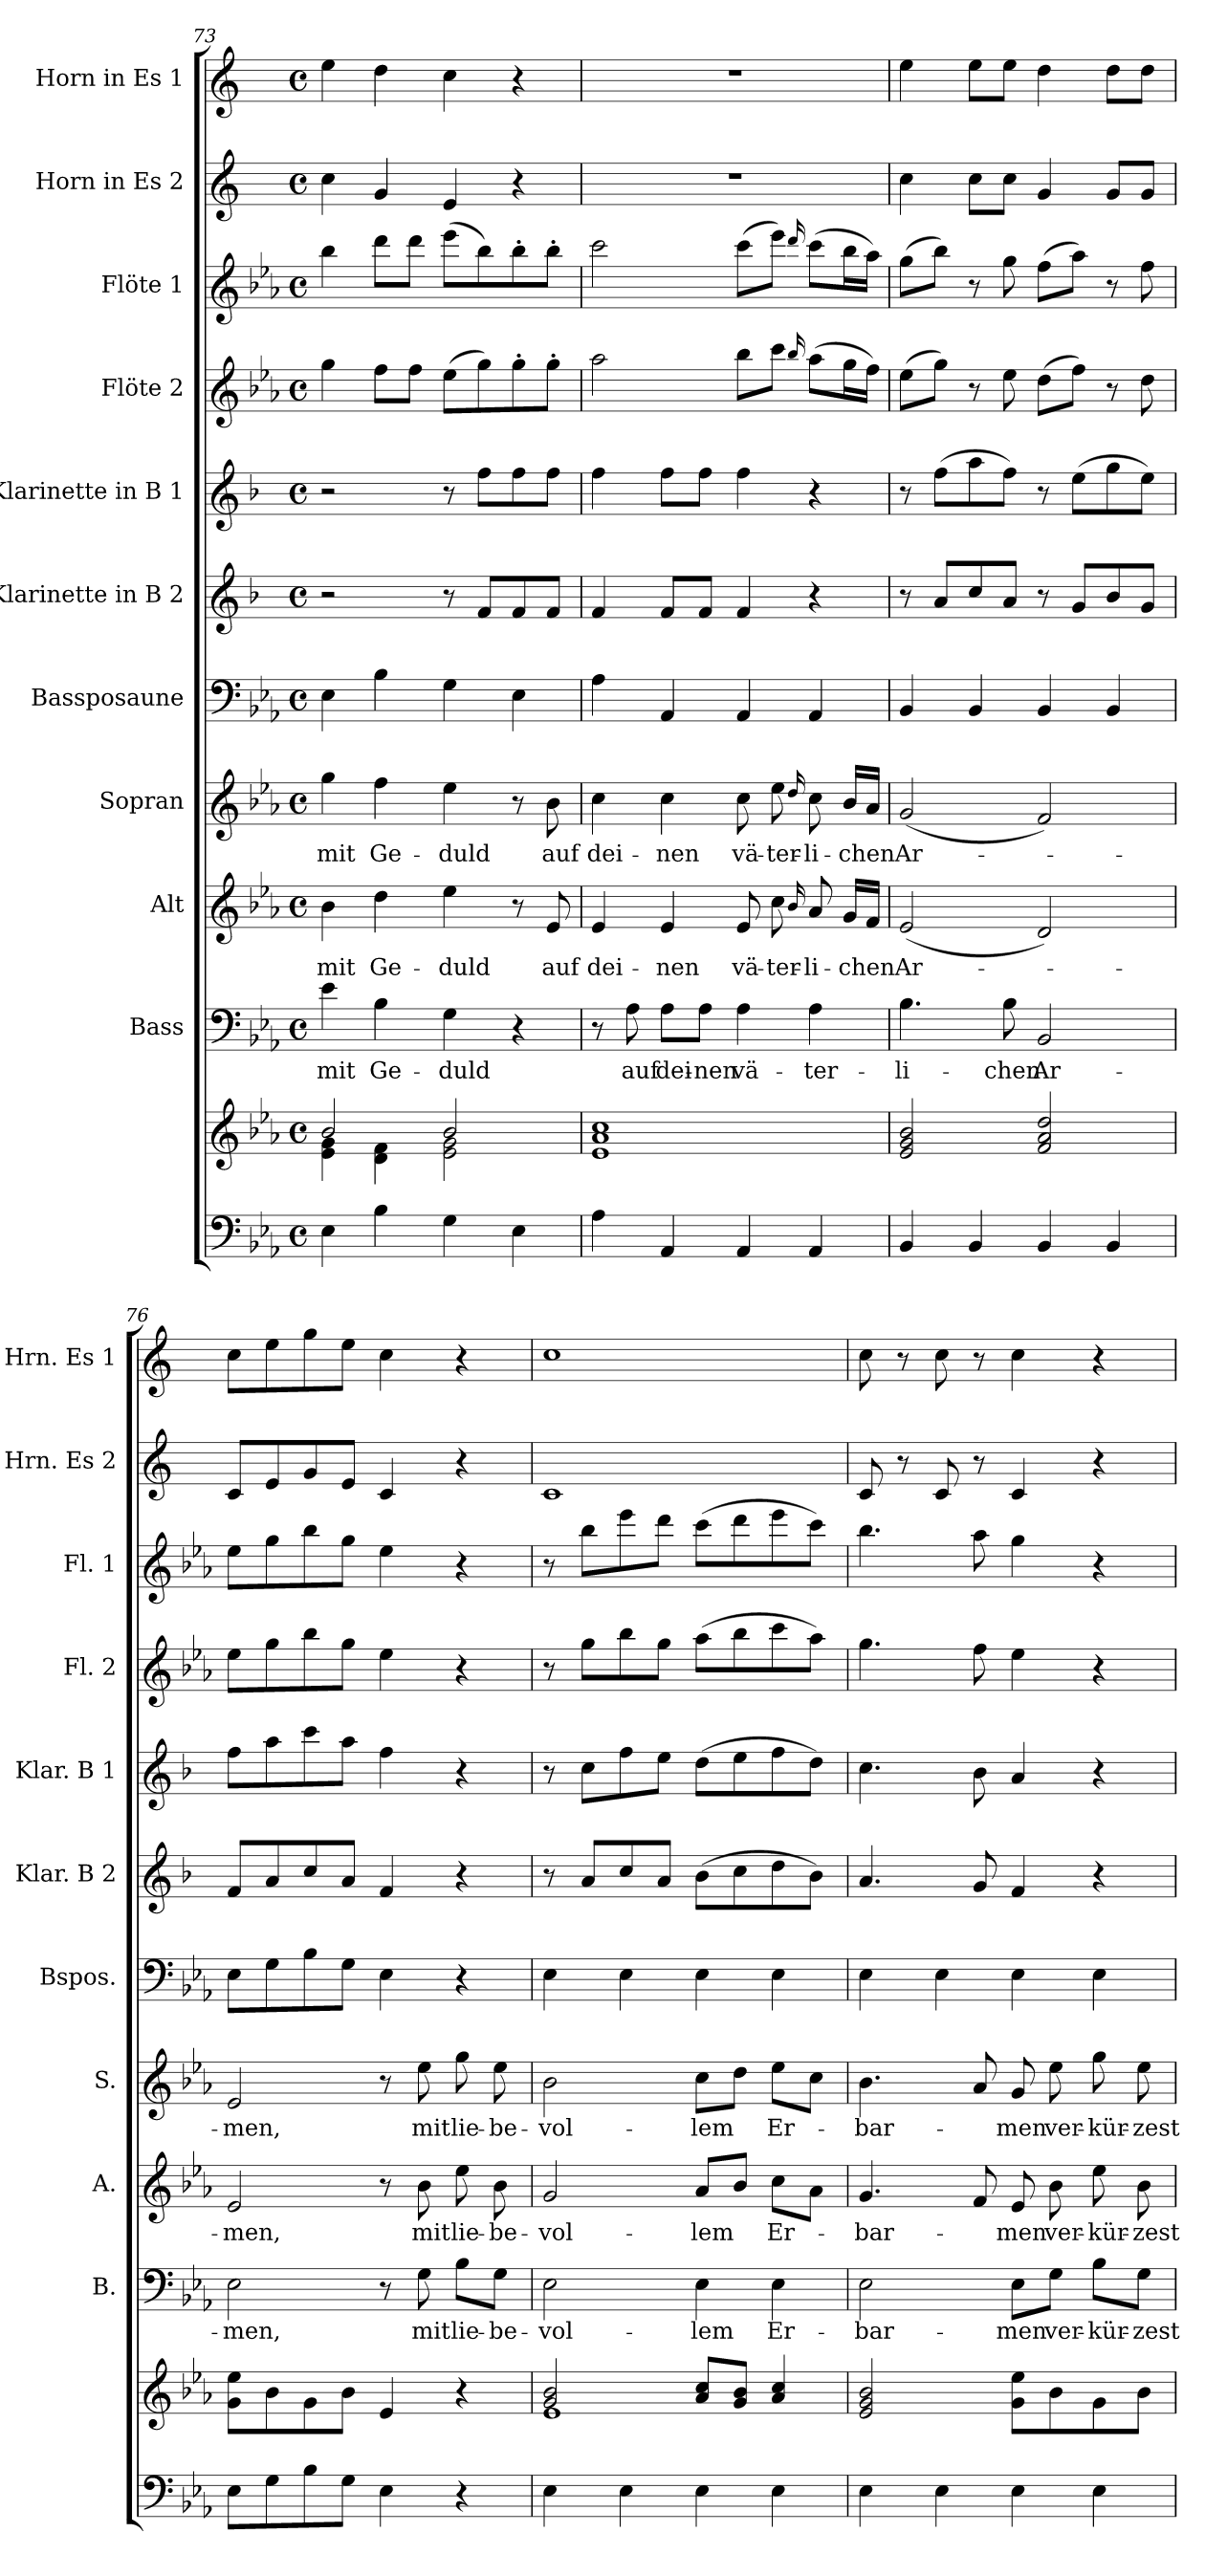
**kern	**kern	**kern	**text	**kern	**text	**kern	**text	**kern	**kern	**kern	**kern	**kern	**kern	**kern
*part11	*part11	*part10	*part10	*part9	*part9	*part8	*part8	*part7	*part6	*part5	*part4	*part3	*part2	*part1
*staff12	*staff11	*staff10	*staff10	*staff9	*staff9	*staff8	*staff8	*staff7	*staff6	*staff5	*staff4	*staff3	*staff2	*staff1
*	*	*I"Bass	*	*I"Alt	*	*I"Sopran	*	*I"Bassposaune	*I"Klarinette in B 2	*I"Klarinette in B 1	*I"Flöte 2	*I"Flöte 1	*I"Horn in Es 2	*I"Horn in Es 1
*	*	*I'B.	*	*I'A.	*	*I'S.	*	*I'Bspos.	*I'Klar. B 2	*I'Klar. B 1	*I'Fl. 2	*I'Fl. 1	*I'Hrn. Es 2	*I'Hrn. Es 1
!!LO:PB:g=z
*clefF4	*clefG2	*clefF4	*	*clefG2	*	*clefG2	*	*clefF4	*clefG2	*clefG2	*clefG2	*clefG2	*clefG2	*clefG2
*	*	*	*	*	*	*	*	*	*ITrd1c2	*ITrd1c2	*	*	*ITrd5c9	*ITrd5c9
*k[b-e-a-]	*k[b-e-a-]	*k[b-e-a-]	*	*k[b-e-a-]	*	*k[b-e-a-]	*	*k[b-e-a-]	*k[b-e-a-]	*k[b-e-a-]	*k[b-e-a-]	*k[b-e-a-]	*k[b-e-a-]	*k[b-e-a-]
*E-:	*E-:	*E-:	*	*E-:	*	*E-:	*	*E-:	*E-:	*E-:	*E-:	*E-:	*E-:	*E-:
*M4/4	*M4/4	*M4/4	*	*M4/4	*	*M4/4	*	*M4/4	*M4/4	*M4/4	*M4/4	*M4/4	*M4/4	*M4/4
*met(c)	*met(c)	*met(c)	*	*met(c)	*	*met(c)	*	*met(c)	*met(c)	*met(c)	*met(c)	*met(c)	*met(c)	*met(c)
=73	=73	=73	=73	=73	=73	=73	=73	=73	=73	=73	=73	=73	=73	=73
*	*^	*	*	*	*	*	*	*	*	*	*	*	*	*
!	!	!	!	!LO:LY:b	!	!LO:LY:b	!	!LO:LY:b	!	!	!	!	!	!	!
4E-\	2b-/	4e-\ 4g\	4e-\	mit	4b-\	mit	4gg\	mit	4E-\	2r	2r	4gg\	4bb-\	4e-\	4g\
!	!	!	!	!LO:LY:b	!	!LO:LY:b	!	!LO:LY:b	!	!	!	!	!	!	!
4B-\	.	4d\ 4f\	4B-\	Ge-	4dd\	Ge-	4ff\	Ge-	4B-\	.	.	8ff\L	8ddd\L	4B-/	4f\
.	.	.	.	.	.	.	.	.	.	.	.	8ff\J	8ddd\J	.	.
!	!	!	!	!LO:LY:b	!	!LO:LY:b	!	!LO:LY:b	!	!	!	!	!	!	!
4G\	2b-/	2e-\ 2g\	4G\	-duld	4ee-\	-duld	4ee-\	-duld	4G\	8r	8r	(>8ee-\L	(>8eee-\L	4G/	4e-\
.	.	.	.	.	.	.	.	.	.	8e-/L	8ee-\L	8gg\)	8bb-\)	.	.
4E-\	.	.	4r	.	8r	.	8r	.	4E-\	8e-/	8ee-\	8gg'>\	8bb-'>\	4r	4r
!	!	!	!	!	!	!LO:LY:b	!	!LO:LY:b	!	!	!	!	!	!	!
.	.	.	.	.	8e-/	auf	8b-\	auf	.	8e-/J	8ee-\J	8gg'>\J	8bb-'>\J	.	.
*	*v	*v	*	*	*	*	*	*	*	*	*	*	*	*	*
!!LO:PB:g=z
=74	=74	=74	=74	=74	=74	=74	=74	=74	=74	=74	=74	=74	=74	=74
!	!	!	!	!	!LO:LY:b	!	!LO:LY:b	!	!	!	!	!	!	!
4A-\	1e- 1a- 1cc	8r	.	4e-/	dei-	4cc\	dei-	4A-\	4e-/	4ee-\	2aa-\	2ccc\	1r	1r
!	!	!	!LO:LY:b	!	!	!	!	!	!	!	!	!	!	!
.	.	8A-\	auf	.	.	.	.	.	.	.	.	.	.	.
!	!	!	!LO:LY:b	!	!LO:LY:b	!	!LO:LY:b	!	!	!	!	!	!	!
4AA-/	.	8A-\L	dei-	4e-/	-nen	4cc\	-nen	4AA-/	8e-/L	8ee-\L	.	.	.	.
!	!	!	!LO:LY:b	!	!	!	!	!	!	!	!	!	!	!
.	.	8A-\J	-nen	.	.	.	.	.	8e-/J	8ee-\J	.	.	.	.
!	!	!	!LO:LY:b	!	!LO:LY:b	!	!LO:LY:b	!	!	!	!	!	!	!
4AA-/	.	4A-\	vä-	8e-/	vä-	8cc\	vä-	4AA-/	4e-/	4ee-\	8bb-\L	(>8ccc\L	.	.
!	!	!	!	!	!LO:LY:b	!	!LO:LY:b	!	!	!	!	!	!	!
.	.	.	.	8cc\	-ter-	8ee-\	-ter-	.	.	.	8ccc\J	8eee-\J)	.	.
.	.	.	.	16qqb-/	.	16qqdd/	.	.	.	.	16qqbb-/	16qqddd/	.	.
!	!	!	!LO:LY:b	!	!LO:LY:b	!	!LO:LY:b	!	!	!	!	!	!	!
4AA-/	.	4A-\	-ter-	8a-/	-li-	8cc\	-li-	4AA-/	4r	4r	(>8aa-\L	(>8ccc\L	.	.
!	!	!	!	!	!LO:LY:b	!	!LO:LY:b	!	!	!	!	!	!	!
.	.	.	.	16g/LL	-chen	16b-/LL	-chen	.	.	.	16gg\L	16bb-\L	.	.
.	.	.	.	16f/JJ	.	16a-/JJ	.	.	.	.	16ff\JJ)	16aa-\JJ)	.	.
!!LO:PB:g=z
=75	=75	=75	=75	=75	=75	=75	=75	=75	=75	=75	=75	=75	=75	=75
!	!	!	!LO:LY:b	!	!LO:LY:b	!	!LO:LY:b	!	!	!	!	!	!	!
4BB-/	2e-/ 2g/ 2b-/	4.B-\	-li-	(<2e-/	Ar-	(<2g/	Ar-	4BB-/	8r	8r	(>8ee-\L	(>8gg\L	4e-\	4g\
.	.	.	.	.	.	.	.	.	8g/L	(>8ee-\L	8gg\J)	8bb-\J)	.	.
4BB-/	.	.	.	.	.	.	.	4BB-/	8b-/	8gg\	8r	8r	8e-\L	8g\L
!	!	!	!LO:LY:b	!	!	!	!	!	!	!	!	!	!	!
.	.	8B-\	-chen	.	.	.	.	.	8g/J	8ee-\J)	8ee-\	8gg\	8e-\J	8g\J
!	!	!	!LO:LY:b	!	!	!	!	!	!	!	!	!	!	!
4BB-/	2f/ 2a-/ 2dd/	2BB-/	Ar-	2d/)	.	2f/)	.	4BB-/	8r	8r	(>8dd\L	(>8ff\L	4B-/	4f\
.	.	.	.	.	.	.	.	.	8f/L	(>8dd\L	8ff\J)	8aa-\J)	.	.
4BB-/	.	.	.	.	.	.	.	4BB-/	8a-/	8ff\	8r	8r	8B-/L	8f\L
.	.	.	.	.	.	.	.	.	8f/J	8dd\J)	8dd\	8ff\	8B-/J	8f\J
!!LO:PB:g=z
=76	=76	=76	=76	=76	=76	=76	=76	=76	=76	=76	=76	=76	=76	=76
!	!	!	!LO:LY:b	!	!LO:LY:b	!	!LO:LY:b	!	!	!	!	!	!	!
8E-\L	8g\ 8ee-\L	2E-\	-men,	2e-/	-men,	2e-/	-men,	8E-\L	8e-/L	8ee-\L	8ee-\L	8ee-\L	8E-/L	8e-\L
8G\	8b-\	.	.	.	.	.	.	8G\	8g/	8gg\	8gg\	8gg\	8G/	8g\
8B-\	8g\	.	.	.	.	.	.	8B-\	8b-/	8bb-\	8bb-\	8bb-\	8B-/	8b-\
8G\J	8b-\J	.	.	.	.	.	.	8G\J	8g/J	8gg\J	8gg\J	8gg\J	8G/J	8g\J
4E-\	4e-/	8r	.	8r	.	8r	.	4E-\	4e-/	4ee-\	4ee-\	4ee-\	4E-/	4e-\
!	!	!	!LO:LY:b	!	!LO:LY:b	!	!LO:LY:b	!	!	!	!	!	!	!
.	.	8G\	mit	8b-\	mit	8ee-\	mit	.	.	.	.	.	.	.
!	!	!	!LO:LY:b	!	!LO:LY:b	!	!LO:LY:b	!	!	!	!	!	!	!
4r	4r	8B-\L	lie-	8ee-\	lie-	8gg\	lie-	4r	4r	4r	4r	4r	4r	4r
!	!	!	!LO:LY:b	!	!LO:LY:b	!	!LO:LY:b	!	!	!	!	!	!	!
.	.	8G\J	-be-	8b-\	-be-	8ee-\	-be-	.	.	.	.	.	.	.
!!LO:PB:g=z
=77	=77	=77	=77	=77	=77	=77	=77	=77	=77	=77	=77	=77	=77	=77
*	*^	*	*	*	*	*	*	*	*	*	*	*	*	*
!	!	!	!	!LO:LY:b	!	!LO:LY:b	!	!LO:LY:b	!	!	!	!	!	!	!
4E-\	2g/ 2b-/	1e-	2E-\	-vol-	2g/	-vol-	2b-\	-vol-	4E-\	8r	8r	8r	8r	1E-	1e-
.	.	.	.	.	.	.	.	.	.	8g/L	8b-\L	8gg\L	8bb-\L	.	.
4E-\	.	.	.	.	.	.	.	.	4E-\	8b-/	8ee-\	8bb-\	8eee-\	.	.
.	.	.	.	.	.	.	.	.	.	8g/J	8dd\J	8gg\J	8ddd\J	.	.
!	!	!	!	!LO:LY:b	!	!LO:LY:b	!	!LO:LY:b	!	!	!	!	!	!	!
4E-\	8a-/ 8cc/L	.	4E-\	-lem	8a-/L	-lem	8cc\L	-lem	4E-\	(>8a-\L	(>8cc\L	(>8aa-\L	(>8ccc\L	.	.
.	8g/ 8b-/J	.	.	.	8b-/J	.	8dd\J	.	.	8b-\	8dd\	8bb-\	8ddd\	.	.
!	!	!	!	!LO:LY:b	!	!LO:LY:b	!	!LO:LY:b	!	!	!	!	!	!	!
4E-\	4a-/ 4cc/	.	4E-\	Er-	8cc\L	Er-	8ee-\L	Er-	4E-\	8cc\	8ee-\	8ccc\	8eee-\	.	.
.	.	.	.	.	8a-\J	.	8cc\J	.	.	8a-\J)	8cc\J)	8aa-\J)	8ccc\J)	.	.
*	*v	*v	*	*	*	*	*	*	*	*	*	*	*	*	*
!!LO:PB:g=z
=78	=78	=78	=78	=78	=78	=78	=78	=78	=78	=78	=78	=78	=78	=78
!	!	!	!LO:LY:b	!	!LO:LY:b	!	!LO:LY:b	!	!	!	!	!	!	!
4E-\	2e-/ 2g/ 2b-/	2E-\	-bar-	4.g/	-bar-	4.b-\	-bar-	4E-\	4.g/	4.b-\	4.gg\	4.bb-\	8E-/	8e-\
.	.	.	.	.	.	.	.	.	.	.	.	.	8r	8r
4E-\	.	.	.	.	.	.	.	4E-\	.	.	.	.	8E-/	8e-\
.	.	.	.	8f/	.	8a-/	.	.	8f/	8a-\	8ff\	8aa-\	8r	8r
!	!	!	!LO:LY:b	!	!LO:LY:b	!	!LO:LY:b	!	!	!	!	!	!	!
4E-\	8g\ 8ee-\L	8E-\L	-men	8e-/	-men	8g/	-men	4E-\	4e-/	4g/	4ee-\	4gg\	4E-/	4e-\
!	!	!	!LO:LY:b	!	!LO:LY:b	!	!LO:LY:b	!	!	!	!	!	!	!
.	8b-\	8G\J	ver-	8b-\	ver-	8ee-\	ver-	.	.	.	.	.	.	.
!	!	!	!LO:LY:b	!	!LO:LY:b	!	!LO:LY:b	!	!	!	!	!	!	!
4E-\	8g\	8B-\L	-kür-	8ee-\	-kür-	8gg\	-kür-	4E-\	4r	4r	4r	4r	4r	4r
!	!	!	!LO:LY:b	!	!LO:LY:b	!	!LO:LY:b	!	!	!	!	!	!	!
.	8b-\J	8G\J	-zest	8b-\	-zest	8ee-\	-zest	.	.	.	.	.	.	.
=	=	=	=	=	=	=	=	=	=	=	=	=	=	=
*-	*-	*-	*-	*-	*-	*-	*-	*-	*-	*-	*-	*-	*-	*-
